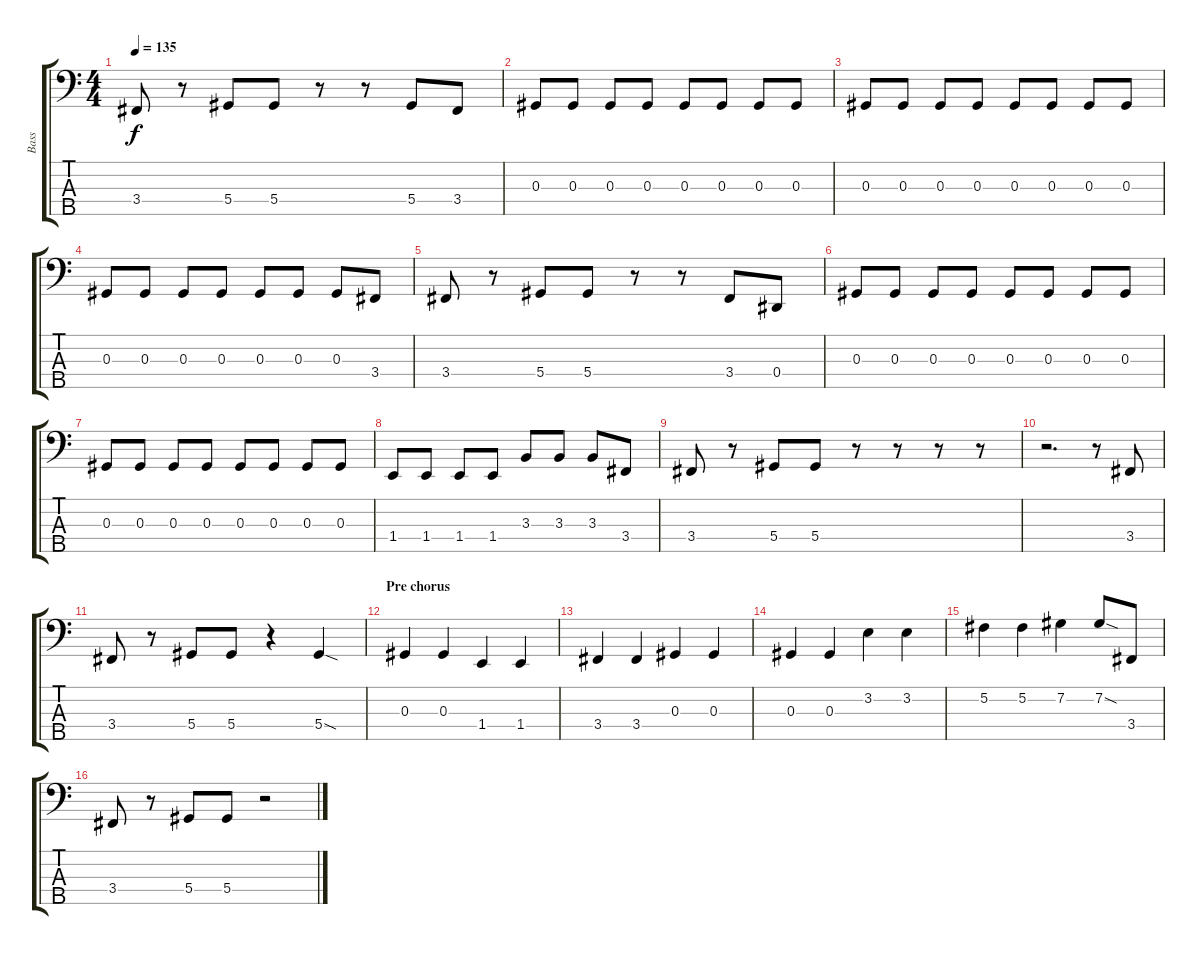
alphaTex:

\track ("Bass" "Bass") {instrument electricbassfinger}
\staff {score tabs}
\tuning (Gb2 Db2 Ab1 Eb1 Bb0) {hide}
\ts (4 4)
\tempo 135
\clef f4
\ks c
3.4.8{dy f} r.8 5.4.8 5.4.8 r.8 r.8 5.4.8 3.4.8 |
0.3.8 0.3.8 0.3.8 0.3.8 0.3.8 0.3.8 0.3.8 0.3.8 |
0.3.8 0.3.8 0.3.8 0.3.8 0.3.8 0.3.8 0.3.8 0.3.8 |
0.3.8 0.3.8 0.3.8 0.3.8 0.3.8 0.3.8 0.3.8 3.4.8 |
3.4.8 r.8 5.4.8 5.4.8 r.8 r.8 3.4.8 0.4.8 |
0.3.8 0.3.8 0.3.8 0.3.8 0.3.8 0.3.8 0.3.8 0.3.8 |
0.3.8 0.3.8 0.3.8 0.3.8 0.3.8 0.3.8 0.3.8 0.3.8 |
1.4.8 1.4.8 1.4.8 1.4.8 3.3.8 3.3.8 3.3.8 3.4.8 |
3.4.8 r.8 5.4.8 5.4.8 r.8 r.8 r.8 r.8 |
r.2{d} r.8 3.4.8 |
3.4.8 r.8 5.4.8 5.4.8 r.4 5.4{sod}.4 |
\section ("" "Pre chorus")
0.3.4 0.3.4 1.4.4 1.4.4 |
3.4.4 3.4.4 0.3.4 0.3.4 |
0.3.4 0.3.4 3.2.4 3.2.4 |
5.2.4 5.2.4 7.2.4 7.2{sod}.8 3.4.8 |
3.4.8 r.8 5.4.8 5.4.8 r.2
